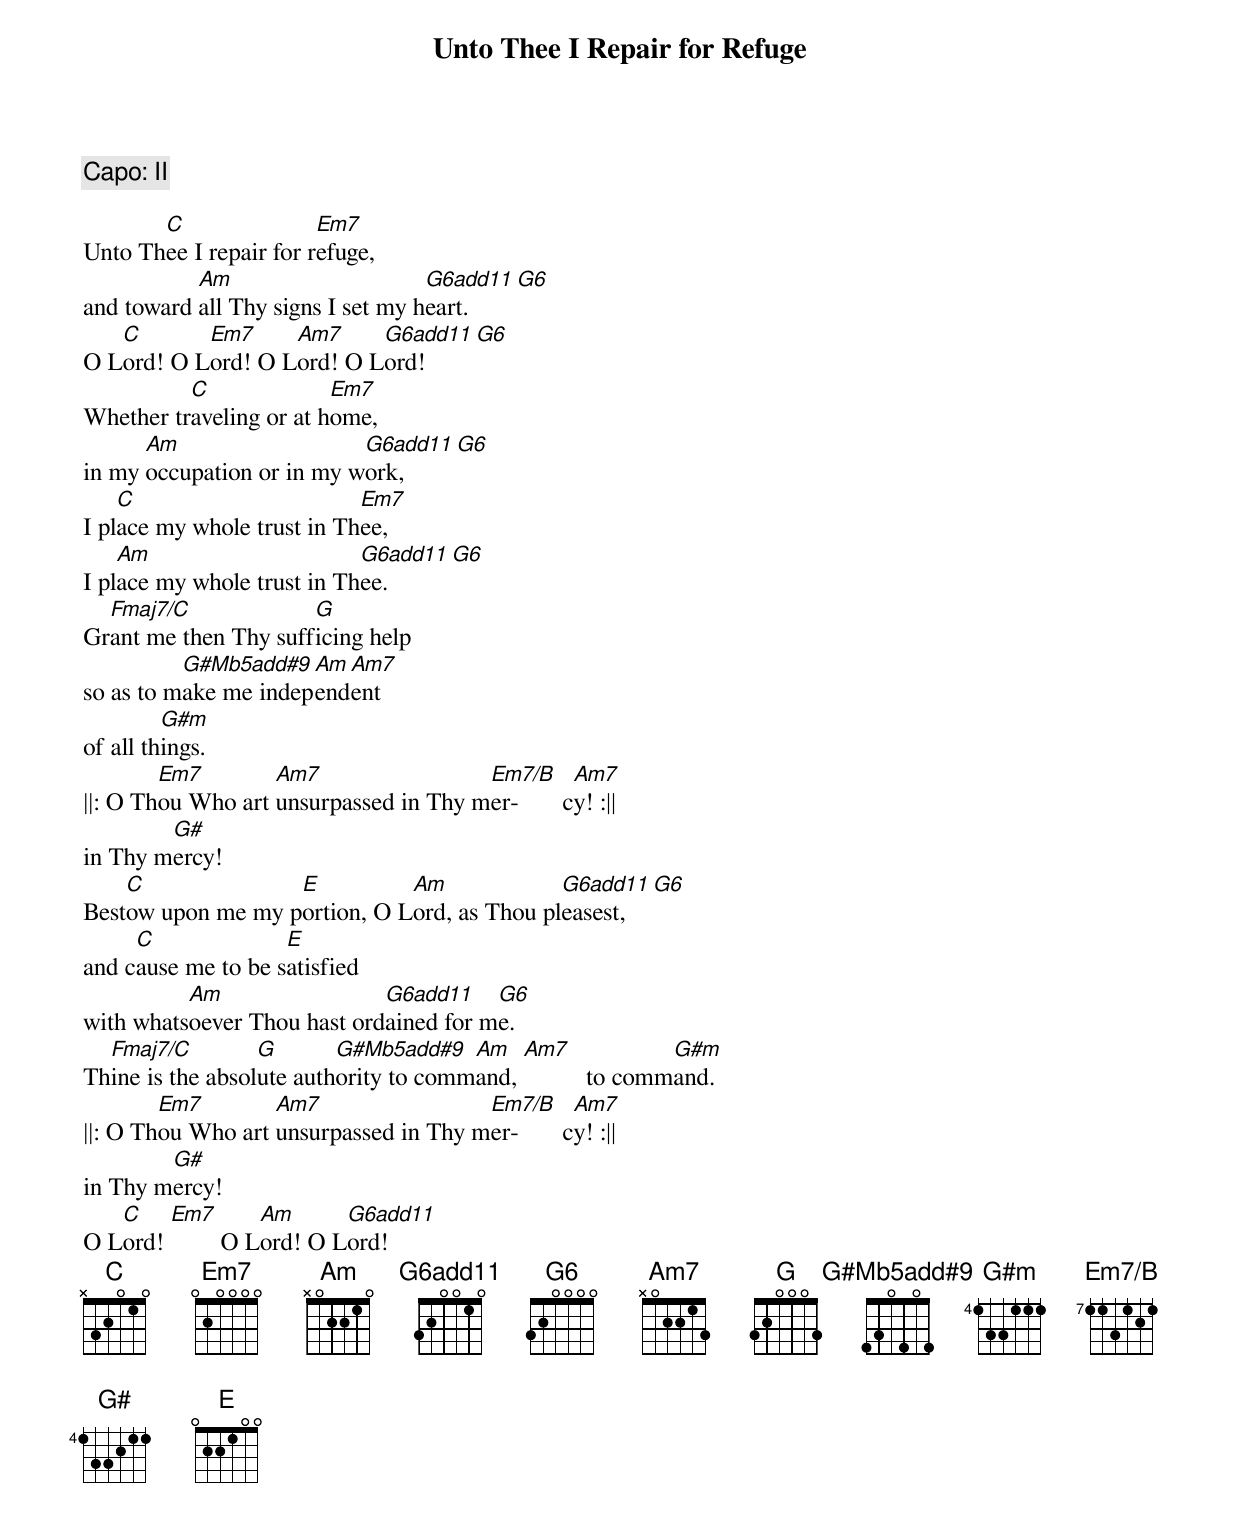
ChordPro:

{title: Unto Thee I Repair for Refuge}
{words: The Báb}
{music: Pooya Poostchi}
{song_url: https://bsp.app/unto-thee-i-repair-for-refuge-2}

{define: G6add11 base-fret 1 frets 3 2 0 0 1 0}
{define: G6 base-fret 1 frets 3 2 0 0 0 0}
{define: G#Mb5add#9 base-fret 1 frets 4 3 0 4 0 4}
{define: Em7 base-fret 1 frets 0 2 0 0 0 0}
{define: Em7/B base-fret 7 frets 1 1 3 1 2 1}

{c: Capo: II}

Unto Th[C]ee I repair for r[Em7]efuge,
and toward [Am]all Thy signs I set my h[G6add11]eart. [G6]
O L[C]ord! O L[Em7]ord! O L[Am7]ord! O L[G6add11]ord! [G6]
Whether tr[C]aveling or at h[Em7]ome,
in my [Am]occupation or in my w[G6add11]ork, [G6]
I pl[C]ace my whole trust in Th[Em7]ee,
I pl[Am]ace my whole trust in Th[G6add11]ee. [G6]
Gr[Fmaj7/C]ant me then Thy suff[G]icing help
so as to m[G#Mb5add#9]ake me indep[Am]end[Am7]ent
of all th[G#m]ings.
||: O Th[Em7]ou Who art [Am7]unsurpassed in Thy m[Em7/B]er-       c[Am7]y! :||
in Thy m[G#]ercy!
Best[C]ow upon me my p[E]ortion, O L[Am]ord, as Thou pl[G6add11]easest, [G6]
and c[C]ause me to be s[E]atisfied
with whats[Am]oever Thou hast ord[G6add11]ained for m[G6]e.
Th[Fmaj7/C]ine is the absol[G]ute auth[G#Mb5add#9]ority to comm[Am]and, [Am7]          to comm[G#m]and.
||: O Th[Em7]ou Who art [Am7]unsurpassed in Thy m[Em7/B]er-       c[Am7]y! :||
in Thy m[G#]ercy!
O L[C]ord! [Em7]        O L[Am]ord! O L[G6add11]ord!
